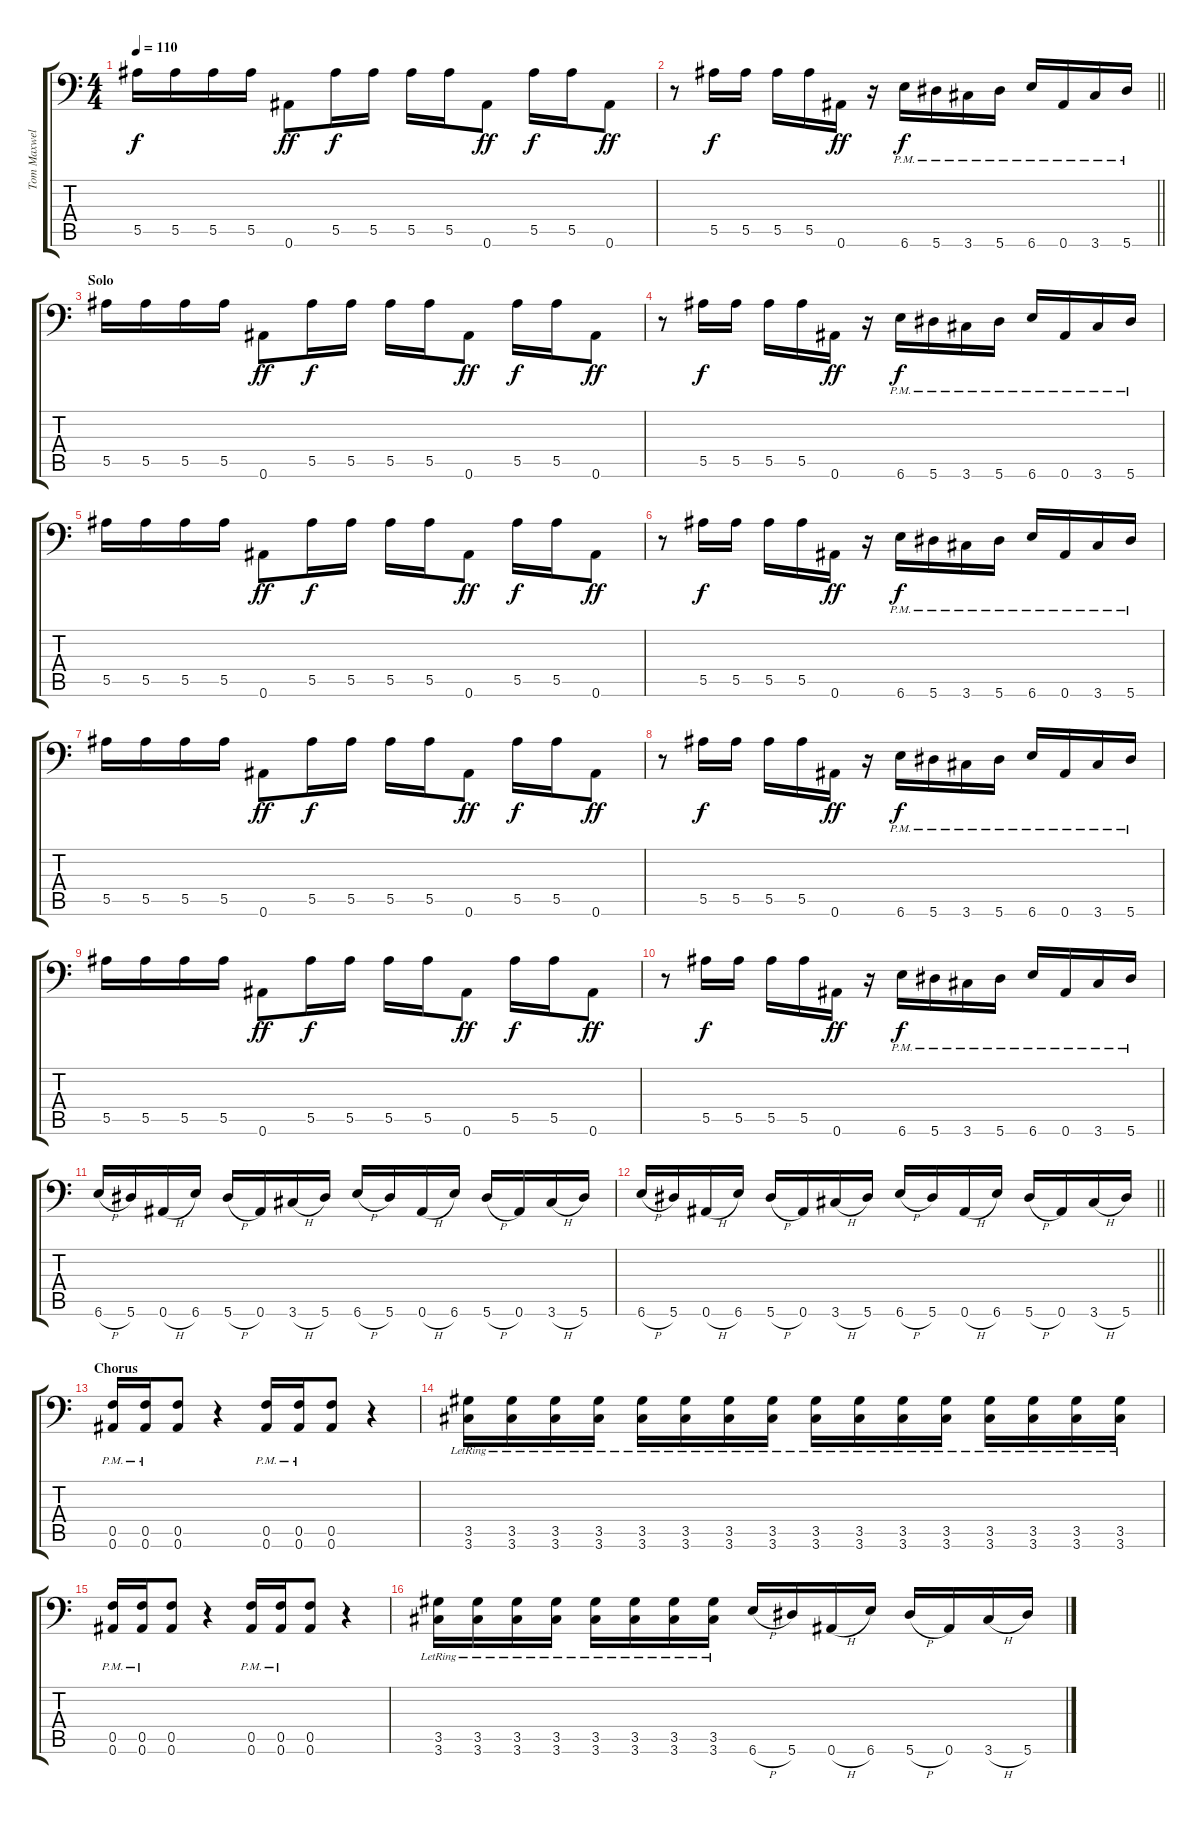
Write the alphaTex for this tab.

\track ("Tom Maxwell" "Tom Maxwel") {instrument distortionguitar}
\staff {score tabs}
\tuning (C4 G3 Eb3 Bb2 F2 Bb1) {hide}
\ts (4 4)
\tempo 110
\clef f4
\ks c
5.5.16{dy f} 5.5.16 5.5.16 5.5.16 0.6.8{dy ff} 5.5.16{dy f} 5.5.16 5.5.16 5.5.16 0.6.8{dy ff} 5.5.16{dy f} 5.5.16 0.6.8{dy ff} |
\barLineRight lightlight
r.8 5.5.16{dy f} 5.5.16 5.5.16 5.5.16 0.6.16{dy ff} r.16 6.6{pm}.16{dy f} 5.6{pm}.16 3.6{pm}.16 5.6{pm}.16 6.6{pm}.16 0.6{pm}.16 3.6{pm}.16 5.6{pm}.16 |
\section ("" "Solo")
5.5.16 5.5.16 5.5.16 5.5.16 0.6.8{dy ff} 5.5.16{dy f} 5.5.16 5.5.16 5.5.16 0.6.8{dy ff} 5.5.16{dy f} 5.5.16 0.6.8{dy ff} |
r.8 5.5.16{dy f} 5.5.16 5.5.16 5.5.16 0.6.16{dy ff} r.16 6.6{pm}.16{dy f} 5.6{pm}.16 3.6{pm}.16 5.6{pm}.16 6.6{pm}.16 0.6{pm}.16 3.6{pm}.16 5.6{pm}.16 |
5.5.16 5.5.16 5.5.16 5.5.16 0.6.8{dy ff} 5.5.16{dy f} 5.5.16 5.5.16 5.5.16 0.6.8{dy ff} 5.5.16{dy f} 5.5.16 0.6.8{dy ff} |
r.8 5.5.16{dy f} 5.5.16 5.5.16 5.5.16 0.6.16{dy ff} r.16 6.6{pm}.16{dy f} 5.6{pm}.16 3.6{pm}.16 5.6{pm}.16 6.6{pm}.16 0.6{pm}.16 3.6{pm}.16 5.6{pm}.16 |
5.5.16 5.5.16 5.5.16 5.5.16 0.6.8{dy ff} 5.5.16{dy f} 5.5.16 5.5.16 5.5.16 0.6.8{dy ff} 5.5.16{dy f} 5.5.16 0.6.8{dy ff} |
r.8 5.5.16{dy f} 5.5.16 5.5.16 5.5.16 0.6.16{dy ff} r.16 6.6{pm}.16{dy f} 5.6{pm}.16 3.6{pm}.16 5.6{pm}.16 6.6{pm}.16 0.6{pm}.16 3.6{pm}.16 5.6{pm}.16 |
5.5.16 5.5.16 5.5.16 5.5.16 0.6.8{dy ff} 5.5.16{dy f} 5.5.16 5.5.16 5.5.16 0.6.8{dy ff} 5.5.16{dy f} 5.5.16 0.6.8{dy ff} |
r.8 5.5.16{dy f} 5.5.16 5.5.16 5.5.16 0.6.16{dy ff} r.16 6.6{pm}.16{dy f} 5.6{pm}.16 3.6{pm}.16 5.6{pm}.16 6.6{pm}.16 0.6{pm}.16 3.6{pm}.16 5.6{pm}.16 |
6.6{h}.16 5.6.16 0.6{h}.16 6.6.16 5.6{h}.16 0.6.16 3.6{h}.16 5.6.16 6.6{h}.16 5.6.16 0.6{h}.16 6.6.16 5.6{h}.16 0.6.16 3.6{h}.16 5.6.16 |
\barLineRight lightlight
6.6{h}.16 5.6.16 0.6{h}.16 6.6.16 5.6{h}.16 0.6.16 3.6{h}.16 5.6.16 6.6{h}.16 5.6.16 0.6{h}.16 6.6.16 5.6{h}.16 0.6.16 3.6{h}.16 5.6.16 |
\section ("" "Chorus")
(0.5{pm} 0.6{pm}).16 (0.5{pm} 0.6{pm}).16 (0.5 0.6).8 r.4 (0.5{pm} 0.6{pm}).16 (0.5{pm} 0.6{pm}).16 (0.5 0.6).8 r.4 |
(3.5{lr} 3.6{lr}).16 (3.5{lr} 3.6{lr}).16 (3.5{lr} 3.6{lr}).16 (3.5{lr} 3.6{lr}).16 (3.5{lr} 3.6{lr}).16 (3.5{lr} 3.6{lr}).16 (3.5{lr} 3.6{lr}).16 (3.5{lr} 3.6{lr}).16 (3.5{lr} 3.6{lr}).16 (3.5{lr} 3.6{lr}).16 (3.5{lr} 3.6{lr}).16 (3.5{lr} 3.6{lr}).16 (3.5{lr} 3.6{lr}).16 (3.5{lr} 3.6{lr}).16 (3.5{lr} 3.6{lr}).16 (3.5{lr} 3.6{lr}).16 |
(0.5{pm} 0.6{pm}).16 (0.5{pm} 0.6{pm}).16 (0.5 0.6).8 r.4 (0.5{pm} 0.6{pm}).16 (0.5{pm} 0.6{pm}).16 (0.5 0.6).8 r.4 |
(3.5{lr} 3.6{lr}).16 (3.5{lr} 3.6{lr}).16 (3.5{lr} 3.6{lr}).16 (3.5{lr} 3.6{lr}).16 (3.5{lr} 3.6{lr}).16 (3.5{lr} 3.6{lr}).16 (3.5{lr} 3.6{lr}).16 (3.5{lr} 3.6{lr}).16 6.6{h}.16 5.6.16 0.6{h}.16 6.6.16 5.6{h}.16 0.6.16 3.6{h}.16 5.6.16
